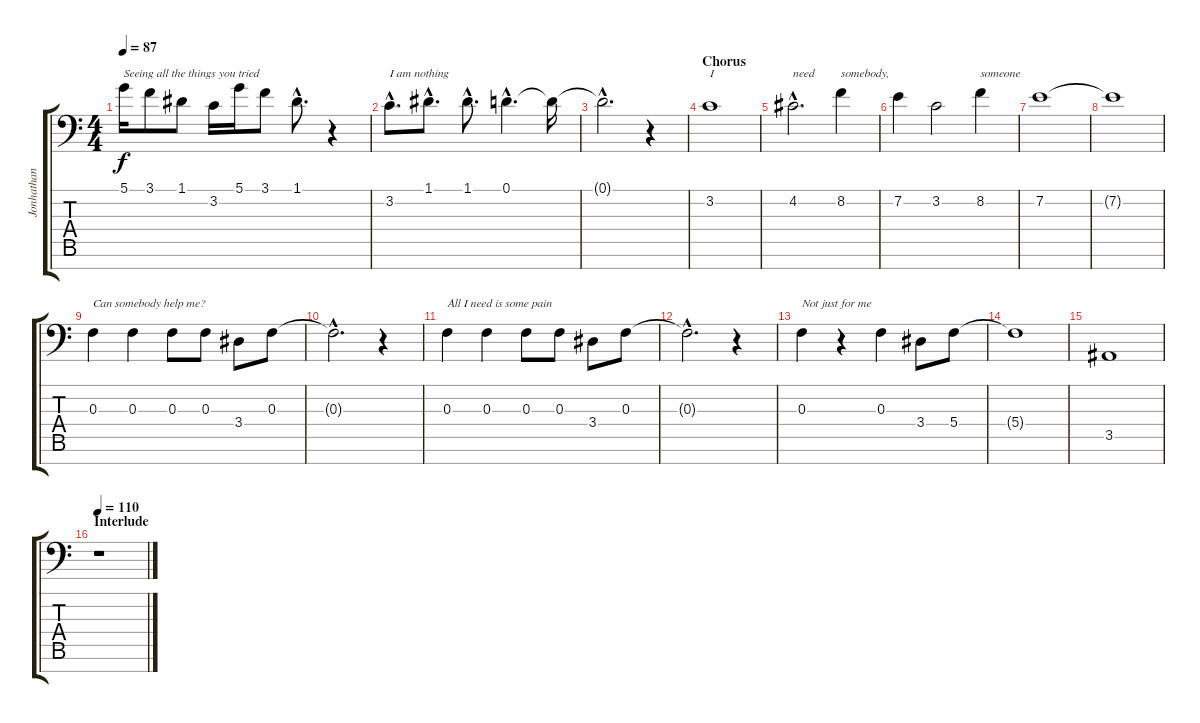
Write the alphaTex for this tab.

\track ("Jonhathan Davis - Vocals" "Jonhathan ") {instrument flute}
\staff {score tabs}
\tuning (D4 A3 F3 C3 G2 D2 A1) {hide}
\ts (4 4)
\tempo 87
\clef f4
\ks c
5.1.16{txt "Seeing all the things you tried " dy f} 3.1.8 1.1.8 3.2.16 5.1.16 3.1.8 1.1{hac}.8{d} r.4 |
3.2{hac}.8{d txt "I am nothing "} 1.1{hac}.8{d} 1.1{hac}.8{d} 0.1{hac}.4{d volume 10} 0.1{t}.16 |
0.1{hac t}.2{d} r.4 |
\section ("" "Chorus")
3.2.1{txt "I"} |
4.2{hac}.2{d txt "need"} 8.2.4{txt "somebody,"} |
7.2.4 3.2.2 8.2.4{txt "someone "} |
7.2.1 |
7.2{t}.1 |
0.3.4{txt "Can somebody help me? "} 0.3.4 0.3.8 0.3.8 3.4.8 0.3.8 |
0.3{hac t}.2{d} r.4 |
0.3.4{txt "All I need is some pain "} 0.3.4 0.3.8 0.3.8 3.4.8 0.3.8 |
0.3{hac t}.2{d} r.4 |
0.3.4{txt "Not just for me "} r.4 0.3.4 3.4.8 5.4.8 |
5.4{t}.1 |
3.5.1 |
\section ("" "Interlude")
\tempo 110
r.1
